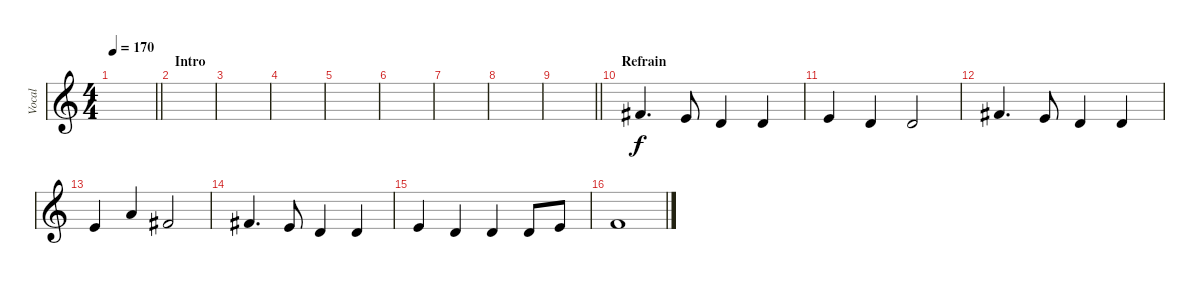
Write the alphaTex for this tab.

\track ("Vocal" "Vocal") {instrument lead1square}
\staff {score}
\tuning (E4 B3 G3 D3 A2 E2) {hide}
\ts (4 4)
\tempo 170
\clef g2
\barLineRight lightlight
\ks c
|
\section ("" "Intro")
|
|
|
|
|
|
|
\barLineRight lightlight
|
\section ("" "Refrain")
7.2.4{d} 9.3.8 7.3.4 7.3.4 |
9.3.4 7.3.4 7.3.2 |
7.2.4{d} 9.3.8 7.3.4 7.3.4 |
9.3.4 10.2.4 7.2.2 |
7.2.4{d} 9.3.8 7.3.4 7.3.4 |
9.3.4 7.3.4 7.3.4 7.3.8 9.3.8 |
6.2.1
